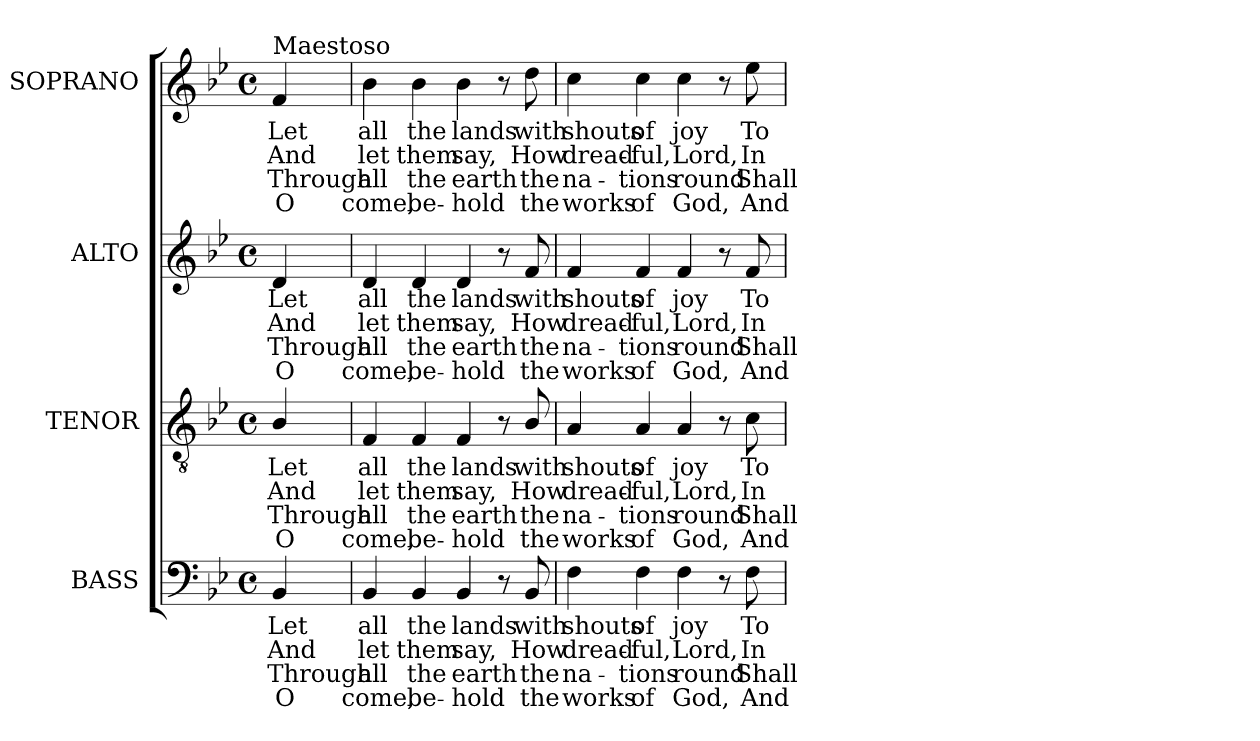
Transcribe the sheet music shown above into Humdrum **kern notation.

**kern	**text	**text	**text	**text	**kern	**text	**text	**text	**text	**kern	**text	**text	**text	**text	**kern	**text	**text	**text	**text
*part4	*part4	*part4	*part4	*part4	*part3	*part3	*part3	*part3	*part3	*part2	*part2	*part2	*part2	*part2	*part1	*part1	*part1	*part1	*part1
*staff4	*staff4	*staff4	*staff4	*staff4	*staff3	*staff3	*staff3	*staff3	*staff3	*staff2	*staff2	*staff2	*staff2	*staff2	*staff1	*staff1	*staff1	*staff1	*staff1
*I"BASS	*	*	*	*	*I"TENOR	*	*	*	*	*I"ALTO	*	*	*	*	*I"SOPRANO	*	*	*	*
*I'B.	*	*	*	*	*I'T.	*	*	*	*	*I'A.	*	*	*	*	*I'S.	*	*	*	*
!!LO:PB:g=z
*clefF4	*	*	*	*	*clefGv2	*	*	*	*	*clefG2	*	*	*	*	*clefG2	*	*	*	*
*	*	*	*	*	*ITrd7c12	*	*	*	*	*	*	*	*	*	*	*	*	*	*
*k[b-e-]	*	*	*	*	*k[b-e-]	*	*	*	*	*k[b-e-]	*	*	*	*	*k[b-e-]	*	*	*	*
*B-:	*	*	*	*	*B-:	*	*	*	*	*B-:	*	*	*	*	*B-:	*	*	*	*
*M4/4	*	*	*	*	*M4/4	*	*	*	*	*M4/4	*	*	*	*	*M4/4	*	*	*	*
*met(c)	*	*	*	*	*met(c)	*	*	*	*	*met(c)	*	*	*	*	*met(c)	*	*	*	*
=	=	=	=	=	=	=	=	=	=	=	=	=	=	=	=	=	=	=	=
!	!LO:LY:b:color=#000000	!LO:LY:b:color=#000000	!LO:LY:b:color=#000000	!LO:LY:b:color=#000000	!	!	!	!	!	!	!	!	!	!	!	!	!	!	!
!	!	!	!	!	!	!LO:LY:b:color=#000000	!LO:LY:b:color=#000000	!LO:LY:b:color=#000000	!LO:LY:b:color=#000000	!	!	!	!	!	!	!	!	!	!
!	!	!	!	!	!	!	!	!	!	!	!LO:LY:b:color=#000000	!LO:LY:b:color=#000000	!LO:LY:b:color=#000000	!LO:LY:b:color=#000000	!	!	!	!	!
!	!	!	!	!	!	!	!	!	!	!	!	!	!	!	!LO:TX:a:t=Maestoso	!	!	!	!
!	!	!	!	!	!	!	!	!	!	!	!	!	!	!	!	!LO:LY:b:color=#000000	!LO:LY:b:color=#000000	!LO:LY:b:color=#000000	!LO:LY:b:color=#000000
4BB-i/	Let	And	Through	O	4BB-i/	Let	And	Through	O	4di/	Let	And	Through	O	4fi/	Let	And	Through	O
=1	=1	=1	=1	=1	=1	=1	=1	=1	=1	=1	=1	=1	=1	=1	=1	=1	=1	=1	=1
!	!LO:LY:b:color=#000000	!LO:LY:b:color=#000000	!LO:LY:b:color=#000000	!LO:LY:b:color=#000000	!	!	!	!	!	!	!	!	!	!	!	!	!	!	!
!	!	!	!	!	!	!LO:LY:b:color=#000000	!LO:LY:b:color=#000000	!LO:LY:b:color=#000000	!LO:LY:b:color=#000000	!	!	!	!	!	!	!	!	!	!
!	!	!	!	!	!	!	!	!	!	!	!LO:LY:b:color=#000000	!LO:LY:b:color=#000000	!LO:LY:b:color=#000000	!LO:LY:b:color=#000000	!	!	!	!	!
!	!	!	!	!	!	!	!	!	!	!	!	!	!	!	!	!LO:LY:b:color=#000000	!LO:LY:b:color=#000000	!LO:LY:b:color=#000000	!LO:LY:b:color=#000000
4BB-i/	all	let	all	come,	4FFi/	all	let	all	come,	4di/	all	let	all	come,	4b-i\	all	let	all	come,
!	!LO:LY:b:color=#000000	!LO:LY:b:color=#000000	!LO:LY:b:color=#000000	!LO:LY:b:color=#000000	!	!	!	!	!	!	!	!	!	!	!	!	!	!	!
!	!	!	!	!	!	!LO:LY:b:color=#000000	!LO:LY:b:color=#000000	!LO:LY:b:color=#000000	!LO:LY:b:color=#000000	!	!	!	!	!	!	!	!	!	!
!	!	!	!	!	!	!	!	!	!	!	!LO:LY:b:color=#000000	!LO:LY:b:color=#000000	!LO:LY:b:color=#000000	!LO:LY:b:color=#000000	!	!	!	!	!
!	!	!	!	!	!	!	!	!	!	!	!	!	!	!	!	!LO:LY:b:color=#000000	!LO:LY:b:color=#000000	!LO:LY:b:color=#000000	!LO:LY:b:color=#000000
4BB-i/	the	them	the	be-	4FFi/	the	them	the	be-	4di/	the	them	the	be-	4b-i\	the	them	the	be-
!	!LO:LY:b:color=#000000	!LO:LY:b:color=#000000	!LO:LY:b:color=#000000	!LO:LY:b:color=#000000	!	!	!	!	!	!	!	!	!	!	!	!	!	!	!
!	!	!	!	!	!	!LO:LY:b:color=#000000	!LO:LY:b:color=#000000	!LO:LY:b:color=#000000	!LO:LY:b:color=#000000	!	!	!	!	!	!	!	!	!	!
!	!	!	!	!	!	!	!	!	!	!	!LO:LY:b:color=#000000	!LO:LY:b:color=#000000	!LO:LY:b:color=#000000	!LO:LY:b:color=#000000	!	!	!	!	!
!	!	!	!	!	!	!	!	!	!	!	!	!	!	!	!	!LO:LY:b:color=#000000	!LO:LY:b:color=#000000	!LO:LY:b:color=#000000	!LO:LY:b:color=#000000
4BB-i/	lands	say,	-earth	hold	4FFi/	lands	say,	-earth	hold	4di/	lands	say,	-earth	hold	4b-i\	lands	say,	-earth	hold
8r	.	.	.	.	8r	.	.	.	.	8r	.	.	.	.	8r	.	.	.	.
!	!LO:LY:b:color=#000000	!LO:LY:b:color=#000000	!LO:LY:b:color=#000000	!LO:LY:b:color=#000000	!	!	!	!	!	!	!	!	!	!	!	!	!	!	!
!	!	!	!	!	!	!LO:LY:b:color=#000000	!LO:LY:b:color=#000000	!LO:LY:b:color=#000000	!LO:LY:b:color=#000000	!	!	!	!	!	!	!	!	!	!
!	!	!	!	!	!	!	!	!	!	!	!LO:LY:b:color=#000000	!LO:LY:b:color=#000000	!LO:LY:b:color=#000000	!LO:LY:b:color=#000000	!	!	!	!	!
!	!	!	!	!	!	!	!	!	!	!	!	!	!	!	!	!LO:LY:b:color=#000000	!LO:LY:b:color=#000000	!LO:LY:b:color=#000000	!LO:LY:b:color=#000000
8BB-i/	with	How	the	the	8BB-i/	with	How	the	the	8fi/	with	How	the	the	8ddi\	with	How	the	the
=2	=2	=2	=2	=2	=2	=2	=2	=2	=2	=2	=2	=2	=2	=2	=2	=2	=2	=2	=2
!	!LO:LY:b:color=#000000	!LO:LY:b:color=#000000	!LO:LY:b:color=#000000	!LO:LY:b:color=#000000	!	!	!	!	!	!	!	!	!	!	!	!	!	!	!
!	!	!	!	!	!	!LO:LY:b:color=#000000	!LO:LY:b:color=#000000	!LO:LY:b:color=#000000	!LO:LY:b:color=#000000	!	!	!	!	!	!	!	!	!	!
!	!	!	!	!	!	!	!	!	!	!	!LO:LY:b:color=#000000	!LO:LY:b:color=#000000	!LO:LY:b:color=#000000	!LO:LY:b:color=#000000	!	!	!	!	!
!	!	!	!	!	!	!	!	!	!	!	!	!	!	!	!	!LO:LY:b:color=#000000	!LO:LY:b:color=#000000	!LO:LY:b:color=#000000	!LO:LY:b:color=#000000
4Fi\	shouts	dread-	na-	-works	4AAi/	shouts	dread-	na-	-works	4fi/	shouts	dread-	na-	-works	4cci\	shouts	dread-	na-	-works
!	!LO:LY:b:color=#000000	!LO:LY:b:color=#000000	!LO:LY:b:color=#000000	!LO:LY:b:color=#000000	!	!	!	!	!	!	!	!	!	!	!	!	!	!	!
!	!	!	!	!	!	!LO:LY:b:color=#000000	!LO:LY:b:color=#000000	!LO:LY:b:color=#000000	!LO:LY:b:color=#000000	!	!	!	!	!	!	!	!	!	!
!	!	!	!	!	!	!	!	!	!	!	!LO:LY:b:color=#000000	!LO:LY:b:color=#000000	!LO:LY:b:color=#000000	!LO:LY:b:color=#000000	!	!	!	!	!
!	!	!	!	!	!	!	!	!	!	!	!	!	!	!	!	!LO:LY:b:color=#000000	!LO:LY:b:color=#000000	!LO:LY:b:color=#000000	!LO:LY:b:color=#000000
4Fi\	of	-ful,	tions	of	4AAi/	of	-ful,	tions	of	4fi/	of	-ful,	tions	of	4cci\	of	-ful,	tions	of
!	!LO:LY:b:color=#000000	!LO:LY:b:color=#000000	!LO:LY:b:color=#000000	!LO:LY:b:color=#000000	!	!	!	!	!	!	!	!	!	!	!	!	!	!	!
!	!	!	!	!	!	!LO:LY:b:color=#000000	!LO:LY:b:color=#000000	!LO:LY:b:color=#000000	!LO:LY:b:color=#000000	!	!	!	!	!	!	!	!	!	!
!	!	!	!	!	!	!	!	!	!	!	!LO:LY:b:color=#000000	!LO:LY:b:color=#000000	!LO:LY:b:color=#000000	!LO:LY:b:color=#000000	!	!	!	!	!
!	!	!	!	!	!	!	!	!	!	!	!	!	!	!	!	!LO:LY:b:color=#000000	!LO:LY:b:color=#000000	!LO:LY:b:color=#000000	!LO:LY:b:color=#000000
4Fi\	joy	Lord,	round	God,	4AAi/	joy	Lord,	round	God,	4fi/	joy	Lord,	round	God,	4cci\	joy	Lord,	round	God,
8r	.	.	.	.	8r	.	.	.	.	8r	.	.	.	.	8r	.	.	.	.
!	!LO:LY:b:color=#000000	!LO:LY:b:color=#000000	!LO:LY:b:color=#000000	!LO:LY:b:color=#000000	!	!	!	!	!	!	!	!	!	!	!	!	!	!	!
!	!	!	!	!	!	!LO:LY:b:color=#000000	!LO:LY:b:color=#000000	!LO:LY:b:color=#000000	!LO:LY:b:color=#000000	!	!	!	!	!	!	!	!	!	!
!	!	!	!	!	!	!	!	!	!	!	!LO:LY:b:color=#000000	!LO:LY:b:color=#000000	!LO:LY:b:color=#000000	!LO:LY:b:color=#000000	!	!	!	!	!
!	!	!	!	!	!	!	!	!	!	!	!	!	!	!	!	!LO:LY:b:color=#000000	!LO:LY:b:color=#000000	!LO:LY:b:color=#000000	!LO:LY:b:color=#000000
8Fi\	To	In	Shall	And	8Ci\	To	In	Shall	And	8fi/	To	In	Shall	And	8ee-i\	To	In	Shall	And
=	=	=	=	=	=	=	=	=	=	=	=	=	=	=	=	=	=	=	=
*-	*-	*-	*-	*-	*-	*-	*-	*-	*-	*-	*-	*-	*-	*-	*-	*-	*-	*-	*-
